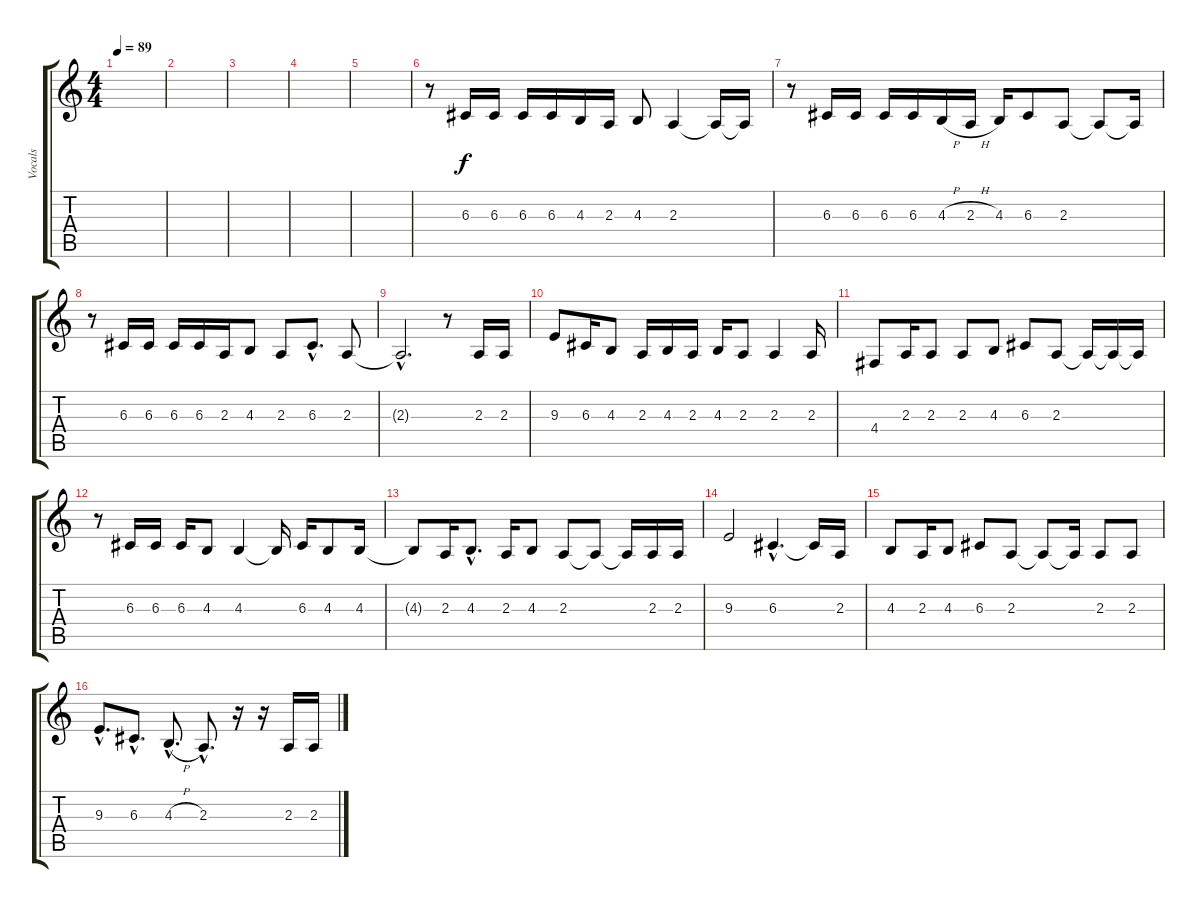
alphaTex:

\track ("Vocals" "Vocals") {instrument lead2sawtooth}
\staff {score tabs}
\tuning (E4 B3 G3 D3 A2 E2) {hide}
\ts (4 4)
\tempo 89
\clef g2
\ks c
|
|
|
|
|
r.8 6.3.16 6.3.16 6.3.16 6.3.16 4.3.16 2.3.16 4.3.8 2.3.4 2.3{t}.16 2.3{t}.16 |
r.8 6.3.16 6.3.16 6.3.16 6.3.16 4.3{h}.16 2.3{h}.16 4.3.16 6.3.8 2.3.8 2.3{t}.8 2.3{t}.16 |
r.8 6.3.16 6.3.16 6.3.16 6.3.16 2.3.16 4.3.8 2.3.8 6.3{hac}.8{d} 2.3.8 |
2.3{hac t}.2{d} r.8 2.3.16 2.3.16 |
9.3.8 6.3.16 4.3.8 2.3.16 4.3.16 2.3.16 4.3.16 2.3.8 2.3.4 2.3.16 |
4.4.8 2.3.16 2.3.8 2.3.8 4.3.8 6.3.8 2.3.8 2.3{t}.16 2.3{t}.16 2.3{t}.16 |
r.8 6.3.16 6.3.16 6.3.16 4.3.8 4.3.4 4.3{t}.16 6.3.16 4.3.8 4.3.16 |
4.3{t}.8 2.3.16 4.3{hac}.8{d} 2.3.16 4.3.8 2.3.8 2.3{t}.8 2.3{t}.16 2.3.16 2.3.16 |
9.3.2 6.3{hac}.4{d} 6.3{t}.16 2.3.16 |
4.3.8 2.3.16 4.3.8 6.3.8 2.3.8 2.3{t}.8 2.3{t}.16 2.3.8 2.3.8 |
9.3{hac}.8{d} 6.3{hac}.8{d} 4.3{h hac}.8{d} 2.3{hac}.8{d} r.16 r.16 2.3.16 2.3.16
